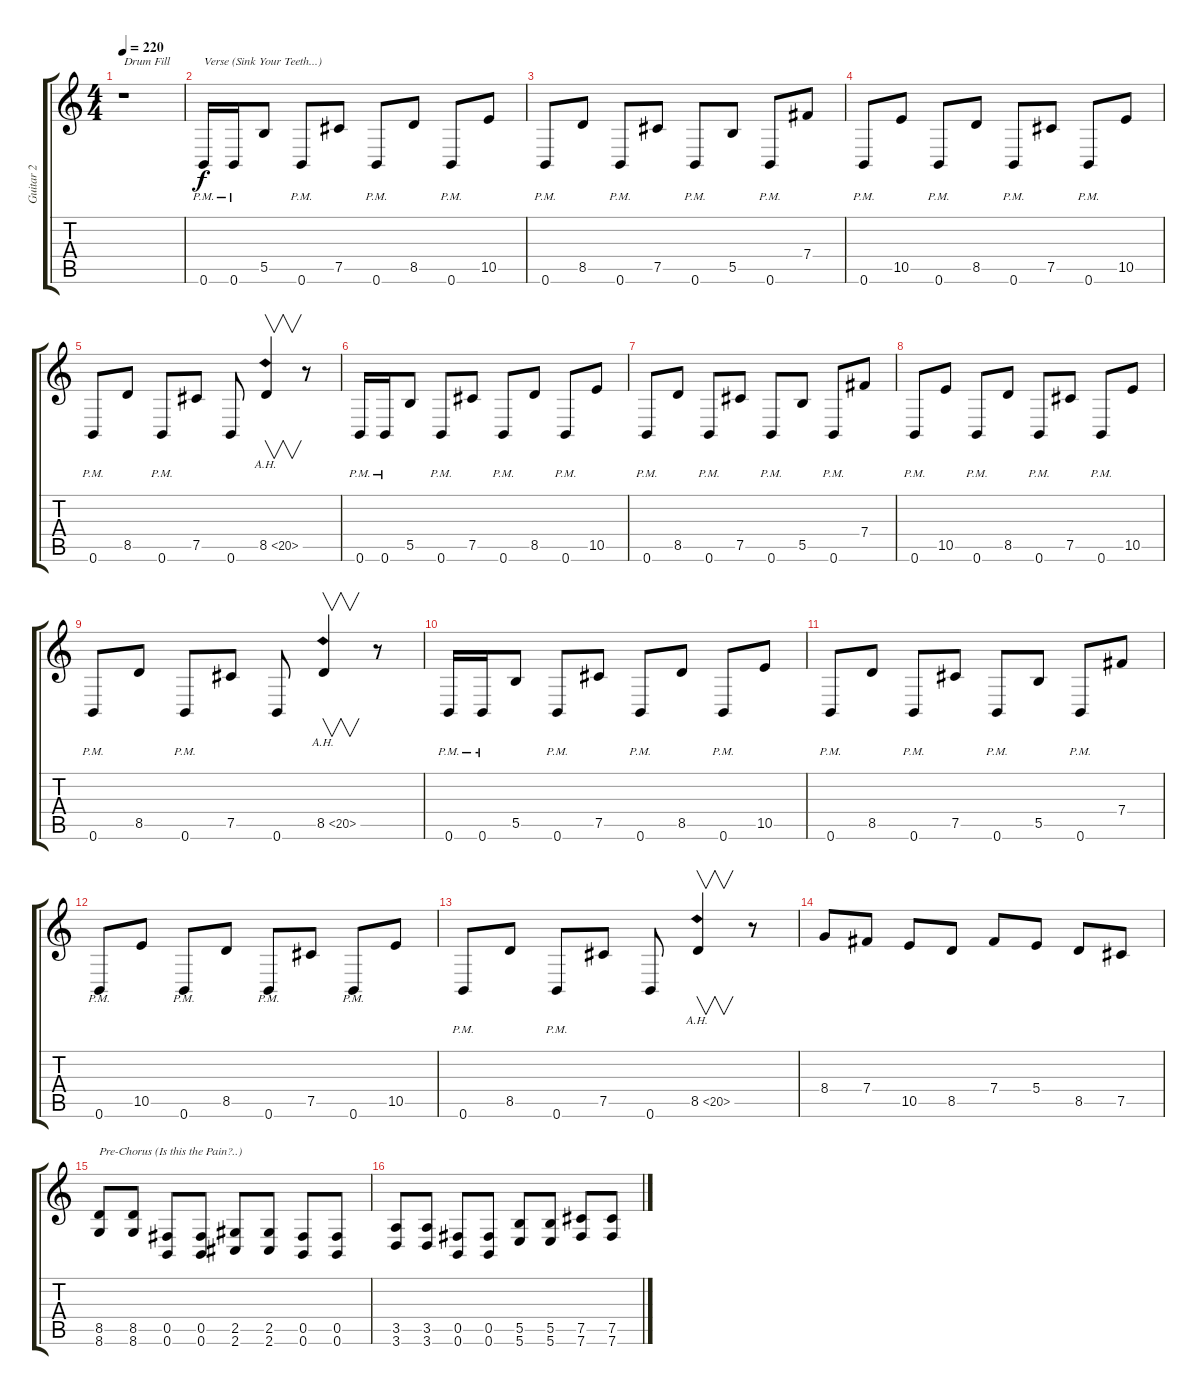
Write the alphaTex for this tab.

\track ("Guitar 2" "Guitar 2") {instrument distortionguitar}
\staff {score tabs}
\tuning (Db4 Ab3 E3 B2 Gb2 B1) {hide}
\ts (4 4)
\tempo 220
\clef g2
\ks c
r.1{txt "Drum Fill" dy f instrument distortionguitar} |
0.6{pm}.16{txt "Verse (Sink Your Teeth...)"} 0.6{pm}.16 5.5.8 0.6{pm}.8 7.5.8 0.6{pm}.8 8.5.8 0.6{pm}.8 10.5.8 |
0.6{pm}.8 8.5.8 0.6{pm}.8 7.5.8 0.6{pm}.8 5.5.8 0.6{pm}.8 7.4.8 |
0.6{pm}.8 10.5.8 0.6{pm}.8 8.5.8 0.6{pm}.8 7.5.8 0.6{pm}.8 10.5.8 |
0.6{pm}.8 8.5.8 0.6{pm}.8 7.5.8 0.6.8 8.5{ah 12}.4{v instrument guitarharmonics} r.8 |
0.6{pm}.16{instrument distortionguitar} 0.6{pm}.16 5.5.8 0.6{pm}.8 7.5.8 0.6{pm}.8 8.5.8 0.6{pm}.8 10.5.8 |
0.6{pm}.8 8.5.8 0.6{pm}.8 7.5.8 0.6{pm}.8 5.5.8 0.6{pm}.8 7.4.8 |
0.6{pm}.8 10.5.8 0.6{pm}.8 8.5.8 0.6{pm}.8 7.5.8 0.6{pm}.8 10.5.8 |
0.6{pm}.8 8.5.8 0.6{pm}.8 7.5.8 0.6.8 8.5{ah 12}.4{v instrument guitarharmonics} r.8 |
0.6{pm}.16{instrument distortionguitar} 0.6{pm}.16 5.5.8 0.6{pm}.8 7.5.8 0.6{pm}.8 8.5.8 0.6{pm}.8 10.5.8 |
0.6{pm}.8 8.5.8 0.6{pm}.8 7.5.8 0.6{pm}.8 5.5.8 0.6{pm}.8 7.4.8 |
0.6{pm}.8 10.5.8 0.6{pm}.8 8.5.8 0.6{pm}.8 7.5.8 0.6{pm}.8 10.5.8 |
0.6{pm}.8 8.5.8 0.6{pm}.8 7.5.8 0.6.8 8.5{ah 12}.4{v instrument guitarharmonics} r.8 |
8.4.8{instrument distortionguitar} 7.4.8 10.5.8 8.5.8 7.4.8 5.4.8 8.5.8 7.5.8 |
(8.5 8.6).8{txt "Pre-Chorus (Is this the Pain?..)"} (8.5 8.6).8 (0.5 0.6).8 (0.5 0.6).8 (2.5 2.6).8 (2.5 2.6).8 (0.5 0.6).8 (0.5 0.6).8 |
(3.5 3.6).8 (3.5 3.6).8 (0.5 0.6).8 (0.5 0.6).8 (5.5 5.6).8 (5.5 5.6).8 (7.5 7.6).8 (7.5 7.6).8
